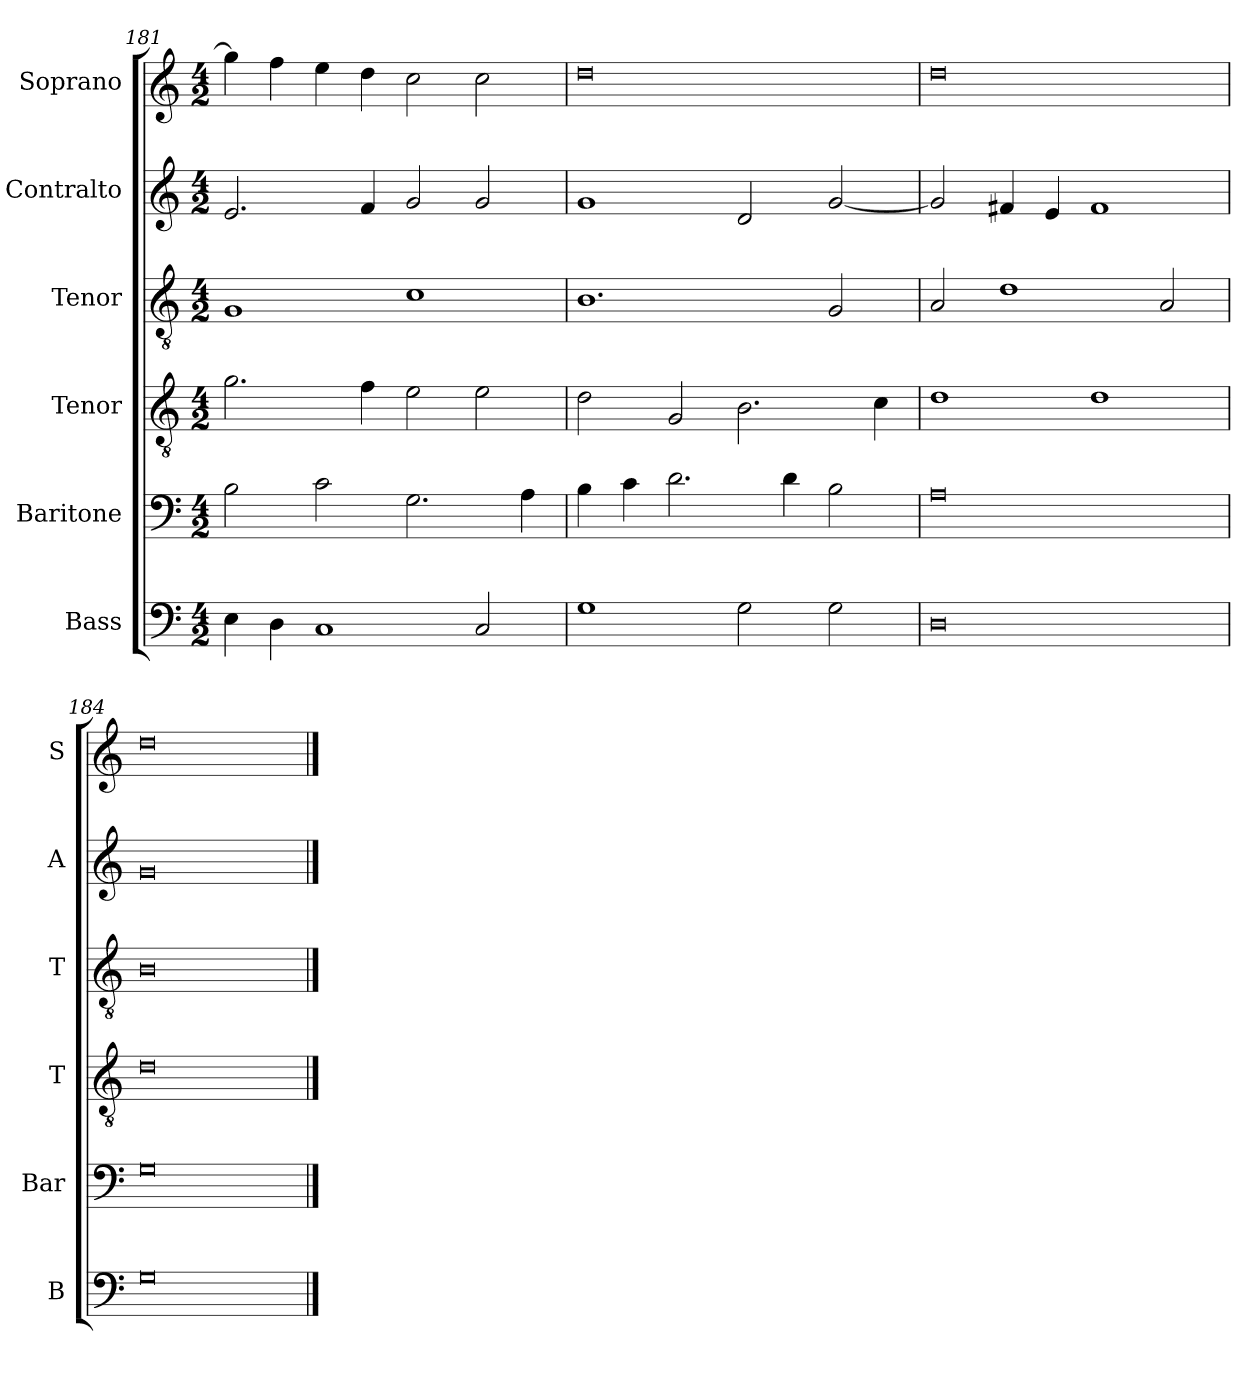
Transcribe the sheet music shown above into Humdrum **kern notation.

**kern	**kern	**kern	**kern	**kern	**kern
*part6	*part5	*part4	*part3	*part2	*part1
*staff6	*staff5	*staff4	*staff3	*staff2	*staff1
*I"Bass	*I"Baritone	*I"Tenor	*I"Tenor	*I"Contralto	*I"Soprano
*I'B	*I'Bar	*I'T	*I'T	*I'A	*I'S
*clefF4	*clefF4	*clefGv2	*clefGv2	*clefG2	*clefG2
*k[]	*k[]	*k[]	*k[]	*k[]	*k[]
*G:mix	*G:mix	*G:mix	*G:mix	*G:mix	*G:mix
*M4/2	*M4/2	*M4/2	*M4/2	*M4/2	*M4/2
=181	=181	=181	=181	=181	=181
4E	2B	2.g	1G	2.e	4gg]
4D	.	.	.	.	4ff
1C	2c	.	.	.	4ee
.	.	4f	.	4f	4dd
.	2.G	2e	1c	2g	2cc
2C	.	2e	.	2g	2cc
.	4A	.	.	.	.
=182	=182	=182	=182	=182	=182
1G	4B	2d	1.B	1g	0dd
.	4c	.	.	.	.
.	2.d	2G	.	.	.
2G	.	2.B	.	2d	.
.	4d	.	.	.	.
2G	2B	.	2G	[2g	.
.	.	4c	.	.	.
=183	=183	=183	=183	=183	=183
0D	0A	1d	2A	2g]	0dd
.	.	.	1d	4f#X	.
.	.	.	.	4e	.
.	.	1d	.	1f#	.
.	.	.	2A	.	.
=184	=184	=184	=184	=184	=184
0G	0G	0d	0B	0g	0dd
==	==	==	==	==	==
*-	*-	*-	*-	*-	*-
